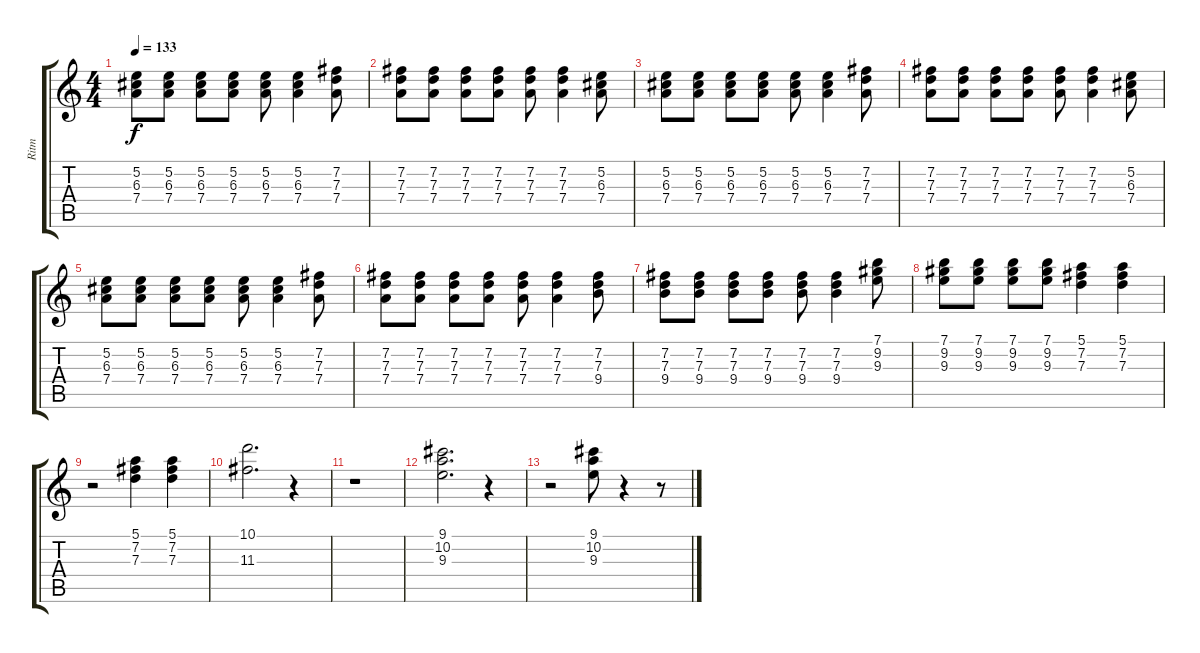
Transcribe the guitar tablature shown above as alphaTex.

\track ("Ritm" "Ritm") {instrument distortionguitar}
\staff {score tabs}
\tuning (E4 B3 G3 D3 A2 E2) {hide}
\ts (4 4)
\tempo 133
\clef g2
\ks c
(5.2 6.3 7.4).8{dy f} (5.2 6.3 7.4).8 (5.2 6.3 7.4).8 (5.2 6.3 7.4).8 (5.2 6.3 7.4).8 (5.2 6.3 7.4).4 (7.2 7.3 7.4).8 |
(7.2 7.3 7.4).8 (7.2 7.3 7.4).8 (7.2 7.3 7.4).8 (7.2 7.3 7.4).8 (7.2 7.3 7.4).8 (7.2 7.3 7.4).4 (5.2 6.3 7.4).8 |
(5.2 6.3 7.4).8 (5.2 6.3 7.4).8 (5.2 6.3 7.4).8 (5.2 6.3 7.4).8 (5.2 6.3 7.4).8 (5.2 6.3 7.4).4 (7.2 7.3 7.4).8 |
(7.2 7.3 7.4).8 (7.2 7.3 7.4).8 (7.2 7.3 7.4).8 (7.2 7.3 7.4).8 (7.2 7.3 7.4).8 (7.2 7.3 7.4).4 (5.2 6.3 7.4).8 |
(5.2 6.3 7.4).8 (5.2 6.3 7.4).8 (5.2 6.3 7.4).8 (5.2 6.3 7.4).8 (5.2 6.3 7.4).8 (5.2 6.3 7.4).4 (7.2 7.3 7.4).8 |
(7.2 7.3 7.4).8 (7.2 7.3 7.4).8 (7.2 7.3 7.4).8 (7.2 7.3 7.4).8 (7.2 7.3 7.4).8 (7.2 7.3 7.4).4 (7.2 7.3 9.4).8 |
(7.2 7.3 9.4).8 (7.2 7.3 9.4).8 (7.2 7.3 9.4).8 (7.2 7.3 9.4).8 (7.2 7.3 9.4).8 (7.2 7.3 9.4).4 (7.1 9.2 9.3).8 |
(7.1 9.2 9.3).8 (7.1 9.2 9.3).8 (7.1 9.2 9.3).8 (7.1 9.2 9.3).8 (5.1 7.2 7.3).4 (5.1 7.2 7.3).4 |
r.2 (5.1 7.2 7.3).4 (5.1 7.2 7.3).4 |
(10.1 11.3).2{d} r.4 |
r.1 |
(9.1 10.2 9.3).2{d} r.4 |
r.2 (9.1 10.2 9.3).8 r.4 r.8
